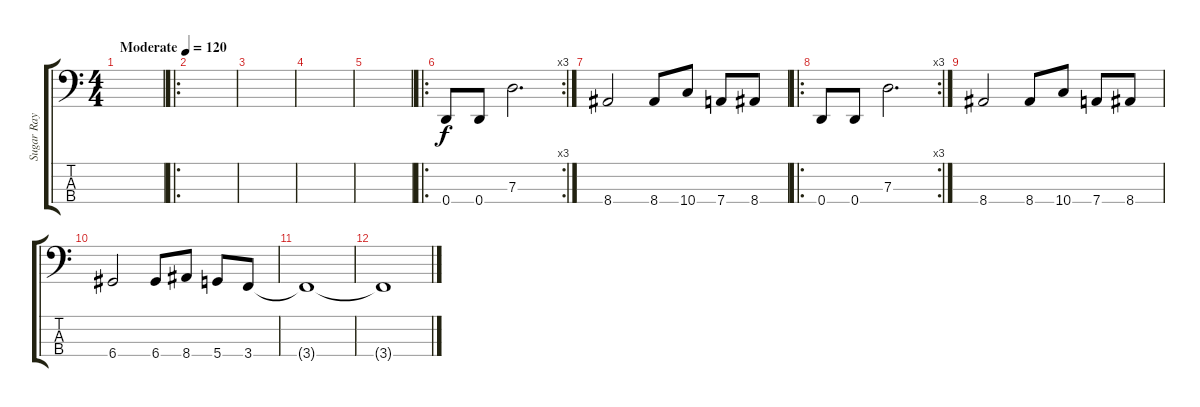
\track ("Sugar Ray Runge" "Sugar Ray ") {instrument fretlessbass}
\staff {score tabs}
\tuning (F2 C2 G1 D1) {hide}
\ts (4 4)
\tempo (120 "Moderate")
\tempo 107
\tempo (120 "Moderate")
\clef f4
\ks c
|
\ro
|
|
|
|
\ro
\rc 3
0.4.8 0.4.8 7.3.2{d} |
8.4.2 8.4.8 10.4.8 7.4.8 8.4.8 |
\ro
\rc 3
0.4.8 0.4.8 7.3.2{d} |
8.4.2 8.4.8 10.4.8 7.4.8 8.4.8 |
6.4.2 6.4.8 8.4.8 5.4.8 3.4.8 |
3.4{t}.1 |
3.4{t}.1
